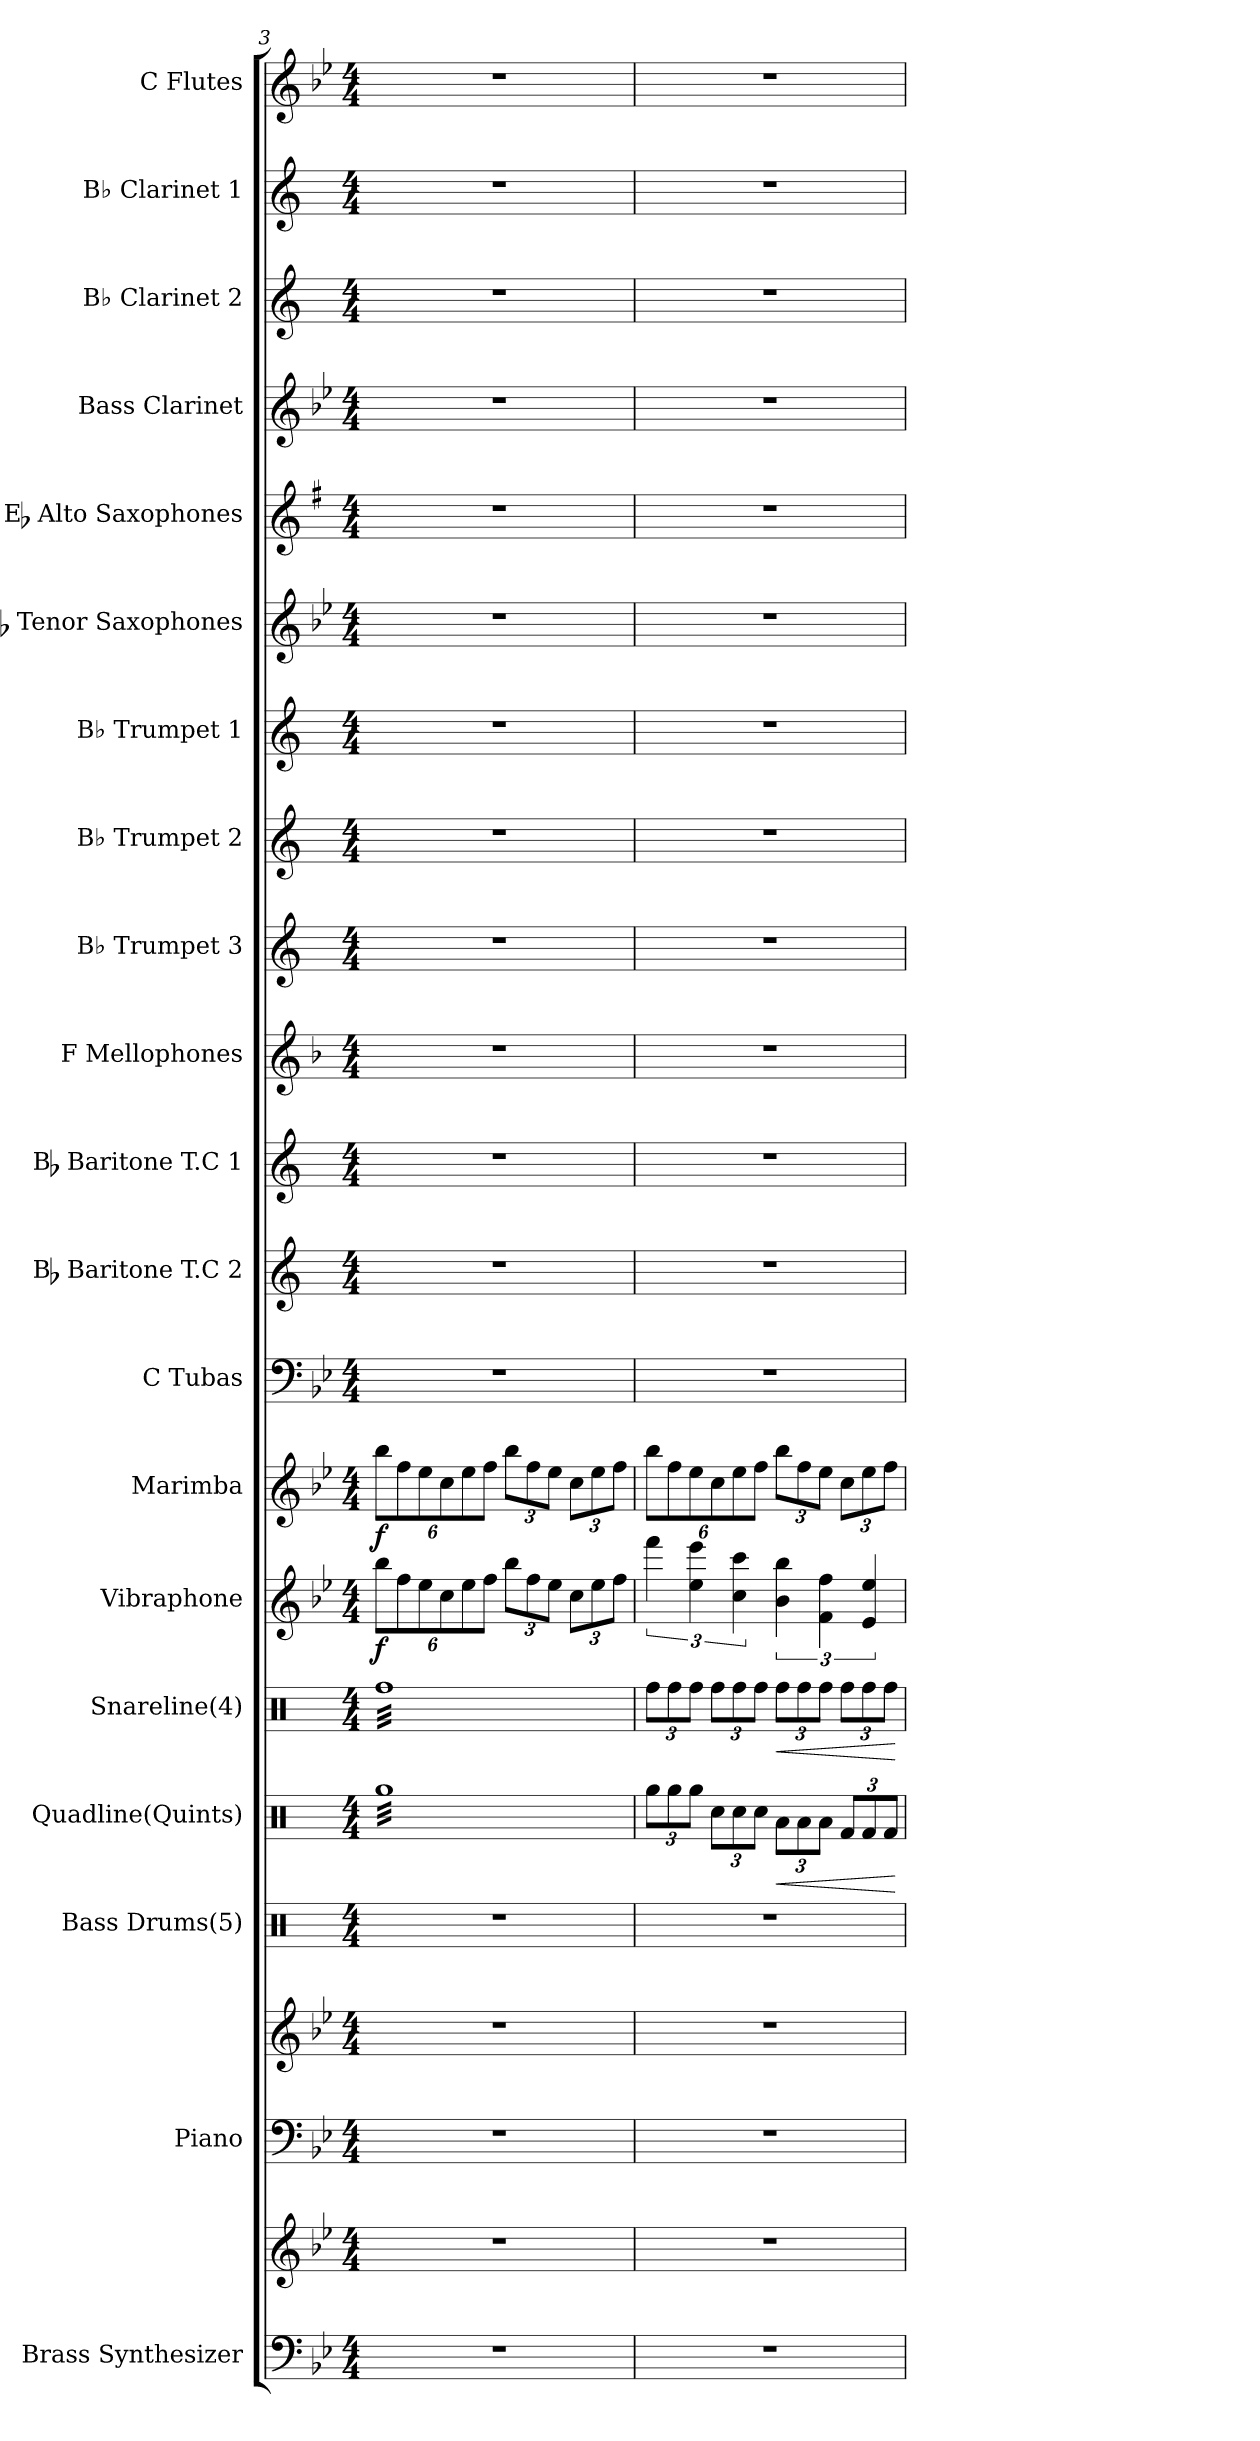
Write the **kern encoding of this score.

**kern	**kern	**kern	**kern	**kern	**kern	**dynam	**kern	**dynam	**kern	**dynam	**kern	**dynam	**kern	**kern	**kern	**kern	**kern	**kern	**kern	**kern	**kern	**kern	**kern	**kern	**kern
*part20	*part20	*part19	*part19	*part18	*part17	*part17	*part16	*part16	*part15	*part15	*part14	*part14	*part13	*part12	*part11	*part10	*part9	*part8	*part7	*part6	*part5	*part4	*part3	*part2	*part1
*staff22	*staff21	*staff20	*staff19	*staff18	*staff17	*staff17	*staff16	*staff16	*staff15	*staff15	*staff14	*staff14	*staff13	*staff12	*staff11	*staff10	*staff9	*staff8	*staff7	*staff6	*staff5	*staff4	*staff3	*staff2	*staff1
*I"Brass Synthesizer	*	*I"Piano	*	*I"Bass Drums(5)	*I"Quadline(Quints)	*	*I"Snareline(4)	*	*I"Vibraphone	*	*I"Marimba	*	*I"C Tubas	*I"Bb Baritone T.C 2	*I"Bb Baritone T.C 1	*I"F Mellophones	*I"B♭ Trumpet 3	*I"B♭ Trumpet 2	*I"B♭ Trumpet 1	*I"Bb Tenor Saxophones	*I"Eb Alto Saxophones	*I"Bass Clarinet	*I"B♭ Clarinet 2	*I"B♭ Clarinet 1	*I"C Flutes
*I'Synth.	*	*I'Pno.	*	*I'BD	*	*	*	*	*	*	*I'Marimba	*	*I'Tubas	*I'Baritone T.C 2	*I'Baritone T.C 1	*I'Mello	*I'B♭ Tpt. 3	*I'B♭ Tpt. 2	*I'B♭ Tpt. 1	*I'Tenor Saxes	*I'Alto Saxes	*I'B. Cl.	*I'B♭ Cl. 2	*I'B♭ Cl. 1	*I'Flutes
*clefF4	*clefG2	*clefF4	*clefG2	*clefX	*clefX	*	*clefX	*	*clefG2	*	*clefG2	*	*clefF4	*clefG2	*clefG2	*clefG2	*clefG2	*clefG2	*clefG2	*clefG2	*clefG2	*clefG2	*clefG2	*clefG2	*clefG2
*	*	*	*	*	*	*	*	*	*	*	*	*	*	*ITrd4c7	*ITrd4c7	*ITrd4c7	*ITrd1c2	*ITrd1c2	*ITrd1c2	*ITrd8c14	*ITrd5c9	*ITrd8c14	*ITrd1c2	*ITrd1c2	*
*k[b-e-]	*k[b-e-]	*k[b-e-]	*k[b-e-]	*k[]	*k[]	*	*k[]	*	*k[b-e-]	*	*k[b-e-]	*	*k[b-e-]	*k[b-]	*k[b-]	*k[b-e-]	*k[b-e-]	*k[b-e-]	*k[b-e-]	*k[b-e-]	*k[b-e-]	*k[b-e-]	*k[b-e-]	*k[b-e-]	*k[b-e-]
*M4/4	*M4/4	*M4/4	*M4/4	*M4/4	*M4/4	*	*M4/4	*	*M4/4	*	*M4/4	*	*M4/4	*M4/4	*M4/4	*M4/4	*M4/4	*M4/4	*M4/4	*M4/4	*M4/4	*M4/4	*M4/4	*M4/4	*M4/4
*	*	*	*	*	*	*	*	*	*Xbrackettup	*	*Xbrackettup	*	*	*	*	*	*	*	*	*	*	*	*	*	*
=3	=3	=3	=3	=3	=3	=3	=3	=3	=3	=3	=3	=3	=3	=3	=3	=3	=3	=3	=3	=3	=3	=3	=3	=3	=3
!	!	!	!	!	!	!LO:DY:b	!	!LO:DY:b	!	!LO:DY:b	!	!LO:DY:b	!	!	!	!	!	!	!	!	!	!	!	!	!
*	*	*	*	*	*tremolo	*	*	*	*	*	*	*	*	*	*	*	*	*	*	*	*	*	*	*	*
*	*	*	*	*	*	*	*tremolo	*	*	*	*	*	*	*	*	*	*	*	*	*	*	*	*	*	*
1r	1r	1r	1r	1r	32RggLLL	other-dynamics	32RffLLL	other-dynamics	12bb-\L	f	12bb-\L	f	1r	1r	1r	1r	1r	1r	1r	1r	1r	1r	1r	1r	1r
.	.	.	.	.	32Rgg	.	32Rff	.	.	.	.	.	.	.	.	.	.	.	.	.	.	.	.	.	.
.	.	.	.	.	32Rgg	.	32Rff	.	.	.	.	.	.	.	.	.	.	.	.	.	.	.	.	.	.
.	.	.	.	.	.	.	.	.	12ff\	.	12ff\	.	.	.	.	.	.	.	.	.	.	.	.	.	.
.	.	.	.	.	32Rgg	.	32Rff	.	.	.	.	.	.	.	.	.	.	.	.	.	.	.	.	.	.
.	.	.	.	.	32Rgg	.	32Rff	.	.	.	.	.	.	.	.	.	.	.	.	.	.	.	.	.	.
.	.	.	.	.	32Rgg	.	32Rff	.	.	.	.	.	.	.	.	.	.	.	.	.	.	.	.	.	.
.	.	.	.	.	.	.	.	.	12ee-\	.	12ee-\	.	.	.	.	.	.	.	.	.	.	.	.	.	.
.	.	.	.	.	32Rgg	.	32Rff	.	.	.	.	.	.	.	.	.	.	.	.	.	.	.	.	.	.
.	.	.	.	.	32Rgg	.	32Rff	.	.	.	.	.	.	.	.	.	.	.	.	.	.	.	.	.	.
.	.	.	.	.	32Rgg	.	32Rff	.	12cc\	.	12cc\	.	.	.	.	.	.	.	.	.	.	.	.	.	.
.	.	.	.	.	32Rgg	.	32Rff	.	.	.	.	.	.	.	.	.	.	.	.	.	.	.	.	.	.
.	.	.	.	.	32Rgg	.	32Rff	.	.	.	.	.	.	.	.	.	.	.	.	.	.	.	.	.	.
.	.	.	.	.	.	.	.	.	12ee-\	.	12ee-\	.	.	.	.	.	.	.	.	.	.	.	.	.	.
.	.	.	.	.	32Rgg	.	32Rff	.	.	.	.	.	.	.	.	.	.	.	.	.	.	.	.	.	.
.	.	.	.	.	32Rgg	.	32Rff	.	.	.	.	.	.	.	.	.	.	.	.	.	.	.	.	.	.
.	.	.	.	.	32Rgg	.	32Rff	.	.	.	.	.	.	.	.	.	.	.	.	.	.	.	.	.	.
.	.	.	.	.	.	.	.	.	12ff\J	.	12ff\J	.	.	.	.	.	.	.	.	.	.	.	.	.	.
.	.	.	.	.	32Rgg	.	32Rff	.	.	.	.	.	.	.	.	.	.	.	.	.	.	.	.	.	.
.	.	.	.	.	32Rgg	.	32Rff	.	.	.	.	.	.	.	.	.	.	.	.	.	.	.	.	.	.
.	.	.	.	.	32Rgg	.	32Rff	.	12bb-\L	.	12bb-\L	.	.	.	.	.	.	.	.	.	.	.	.	.	.
.	.	.	.	.	32Rgg	.	32Rff	.	.	.	.	.	.	.	.	.	.	.	.	.	.	.	.	.	.
.	.	.	.	.	32Rgg	.	32Rff	.	.	.	.	.	.	.	.	.	.	.	.	.	.	.	.	.	.
.	.	.	.	.	.	.	.	.	12ff\	.	12ff\	.	.	.	.	.	.	.	.	.	.	.	.	.	.
.	.	.	.	.	32Rgg	.	32Rff	.	.	.	.	.	.	.	.	.	.	.	.	.	.	.	.	.	.
.	.	.	.	.	32Rgg	.	32Rff	.	.	.	.	.	.	.	.	.	.	.	.	.	.	.	.	.	.
.	.	.	.	.	32Rgg	.	32Rff	.	.	.	.	.	.	.	.	.	.	.	.	.	.	.	.	.	.
.	.	.	.	.	.	.	.	.	12ee-\J	.	12ee-\J	.	.	.	.	.	.	.	.	.	.	.	.	.	.
.	.	.	.	.	32Rgg	.	32Rff	.	.	.	.	.	.	.	.	.	.	.	.	.	.	.	.	.	.
.	.	.	.	.	32Rgg	.	32Rff	.	.	.	.	.	.	.	.	.	.	.	.	.	.	.	.	.	.
.	.	.	.	.	32Rgg	.	32Rff	.	12cc\L	.	12cc\L	.	.	.	.	.	.	.	.	.	.	.	.	.	.
.	.	.	.	.	32Rgg	.	32Rff	.	.	.	.	.	.	.	.	.	.	.	.	.	.	.	.	.	.
.	.	.	.	.	32Rgg	.	32Rff	.	.	.	.	.	.	.	.	.	.	.	.	.	.	.	.	.	.
.	.	.	.	.	.	.	.	.	12ee-\	.	12ee-\	.	.	.	.	.	.	.	.	.	.	.	.	.	.
.	.	.	.	.	32Rgg	.	32Rff	.	.	.	.	.	.	.	.	.	.	.	.	.	.	.	.	.	.
.	.	.	.	.	32Rgg	.	32Rff	.	.	.	.	.	.	.	.	.	.	.	.	.	.	.	.	.	.
.	.	.	.	.	32Rgg	.	32Rff	.	.	.	.	.	.	.	.	.	.	.	.	.	.	.	.	.	.
.	.	.	.	.	.	.	.	.	12ff\J	.	12ff\J	.	.	.	.	.	.	.	.	.	.	.	.	.	.
.	.	.	.	.	32Rgg	.	32Rff	.	.	.	.	.	.	.	.	.	.	.	.	.	.	.	.	.	.
.	.	.	.	.	32RggJJJ	.	32RffJJJ	.	.	.	.	.	.	.	.	.	.	.	.	.	.	.	.	.	.
*	*	*	*	*	*	*	*Xtremolo	*	*	*	*	*	*	*	*	*	*	*	*	*	*	*	*	*	*
*	*	*	*	*	*Xtremolo	*	*	*	*	*	*	*	*	*	*	*	*	*	*	*	*	*	*	*	*
!!LO:PB:g=z
=4	=4	=4	=4	=4	=4	=4	=4	=4	=4	=4	=4	=4	=4	=4	=4	=4	=4	=4	=4	=4	=4	=4	=4	=4	=4
*	*	*	*	*	*Xbrackettup	*	*Xbrackettup	*	*brackettup	*	*	*	*	*	*	*	*	*	*	*	*	*	*	*	*
1r	1r	1r	1r	1r	12Rgg\L	.	12Rff\L	.	6fff\	.	12bb-\L	.	1r	1r	1r	1r	1r	1r	1r	1r	1r	1r	1r	1r	1r
.	.	.	.	.	12Rgg\	.	12Rff\	.	.	.	12ff\	.	.	.	.	.	.	.	.	.	.	.	.	.	.
.	.	.	.	.	12Rgg\J	.	12Rff\J	.	6ee-\ 6eee-\	.	12ee-\	.	.	.	.	.	.	.	.	.	.	.	.	.	.
.	.	.	.	.	12Rcc\L	.	12Rff\L	.	.	.	12cc\	.	.	.	.	.	.	.	.	.	.	.	.	.	.
.	.	.	.	.	12Rcc\	.	12Rff\	.	6cc\ 6ccc\	.	12ee-\	.	.	.	.	.	.	.	.	.	.	.	.	.	.
.	.	.	.	.	12Rcc\J	.	12Rff\J	.	.	.	12ff\J	.	.	.	.	.	.	.	.	.	.	.	.	.	.
!	!	!	!	!	!	!LO:HP:b	!	!LO:HP:b	!	!	!	!	!	!	!	!	!	!	!	!	!	!	!	!	!
.	.	.	.	.	12Ra\L	<	12Rff\L	<	6b-\ 6bb-\	.	12bb-\L	.	.	.	.	.	.	.	.	.	.	.	.	.	.
.	.	.	.	.	12Ra\	.	12Rff\	.	.	.	12ff\	.	.	.	.	.	.	.	.	.	.	.	.	.	.
.	.	.	.	.	12Ra\J	.	12Rff\J	.	6f\ 6ff\	.	12ee-\J	.	.	.	.	.	.	.	.	.	.	.	.	.	.
.	.	.	.	.	12Rf/L	.	12Rff\L	.	.	.	12cc\L	.	.	.	.	.	.	.	.	.	.	.	.	.	.
.	.	.	.	.	12Rf/	.	12Rff\	.	6e-/ 6ee-/	.	12ee-\	.	.	.	.	.	.	.	.	.	.	.	.	.	.
.	.	.	.	.	12Rf/J	.	12Rff\J	.	.	.	12ff\J	.	.	.	.	.	.	.	.	.	.	.	.	.	.
.	.	.	.	.	.	[	.	[	.	.	.	.	.	.	.	.	.	.	.	.	.	.	.	.	.
=	=	=	=	=	=	=	=	=	=	=	=	=	=	=	=	=	=	=	=	=	=	=	=	=	=
*-	*-	*-	*-	*-	*-	*-	*-	*-	*-	*-	*-	*-	*-	*-	*-	*-	*-	*-	*-	*-	*-	*-	*-	*-	*-
